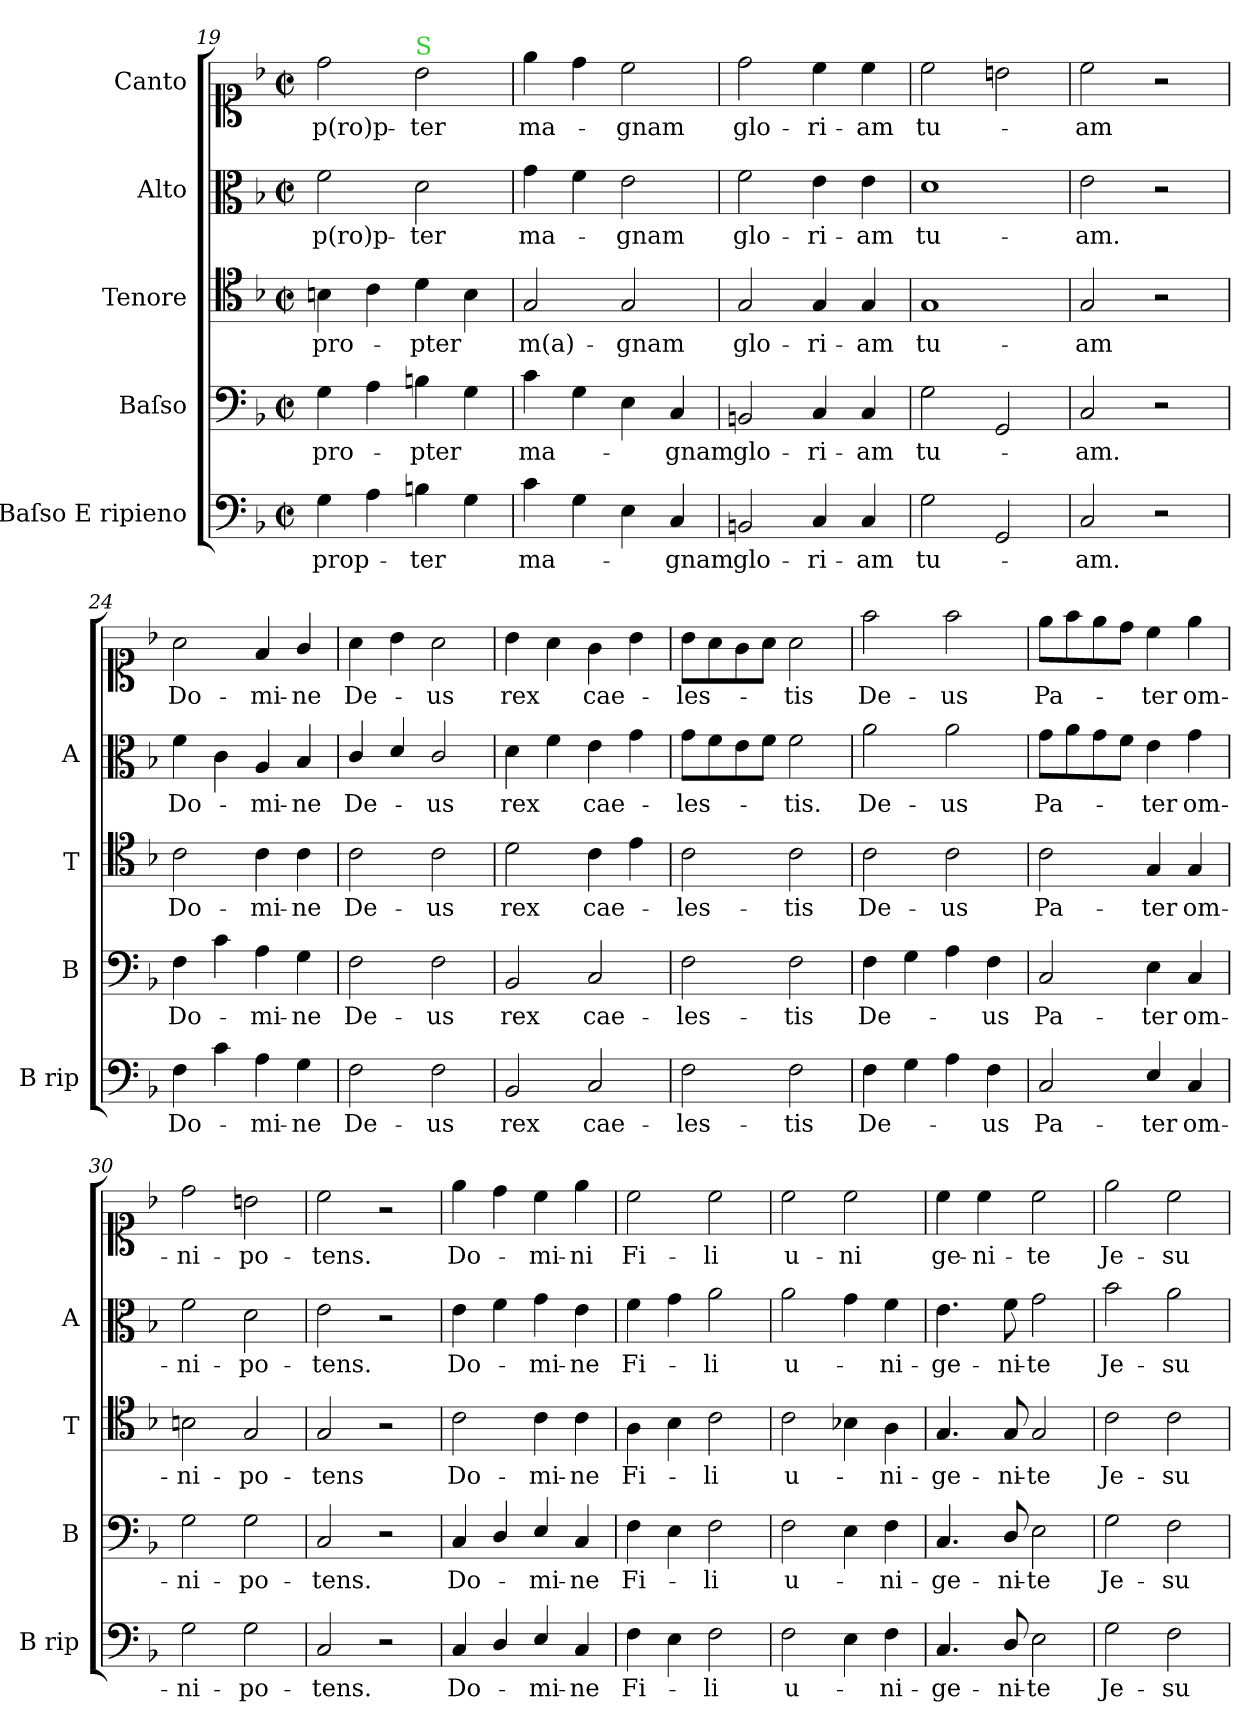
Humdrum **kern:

**kern	**text	**kern	**text	**kern	**text	**kern	**text	**kern	**text
*part5	*part5	*part4	*part4	*part3	*part3	*part2	*part2	*part1	*part1
*staff5	*staff5	*staff4	*staff4	*staff3	*staff3	*staff2	*staff2	*staff1	*staff1
*I"Baſso E ripieno	*	*I"Baſso	*	*I"Tenore	*	*I"Alto	*	*I"Canto	*
*I'B rip	*	*I'B	*	*I'T	*	*I'A	*	*	*
*clefF4	*	*clefF4	*	*clefC4	*	*clefC3	*	*clefC1	*
*k[b-]	*	*k[b-]	*	*k[b-]	*	*k[b-]	*	*k[b-]	*
*F:	*	*F:	*	*F:	*	*F:	*	*F:	*
*M2/2	*	*M2/2	*	*M2/2	*	*M2/2	*	*M2/2	*
*met(c|)	*	*met(c|)	*	*met(c|)	*	*met(c|)	*	*met(c|)	*
=19	=19	=19	=19	=19	=19	=19	=19	=19	=19
4G\	prop-	4G\	pro-	4Bn\	pro-	2f\	p(ro)p-	2dd\	p(ro)p-
4A\	.	4A\	.	4c\	.	.	.	.	.
!	!	!	!	!	!	!	!	!LO:TX:a:color=limegreen:t=S	!
4Bn\	-ter	4Bn\	-pter	4d\	-pter	2d\	-ter	2b-\	-ter
4G\	.	4G\	.	4B\	.	.	.	.	.
=20	=20	=20	=20	=20	=20	=20	=20	=20	=20
4c\	ma-	4c\	ma-	2G/	m(a)-	4g\	ma-	4ee\	ma-
4G\	.	4G\	.	.	.	4f\	.	4dd\	.
4E\	.	4E\	.	2G/	-gnam	2e\	-gnam	2cc\	-gnam
4C/	-gnam	4C/	-gnam	.	.	.	.	.	.
=21	=21	=21	=21	=21	=21	=21	=21	=21	=21
2BBn/	glo-	2BBn/	glo-	2G/	glo-	2f\	glo-	2dd\	glo-
4C/	-ri-	4C/	-ri-	4G/	-ri-	4e\	-ri-	4cc\	-ri-
4C/	-am	4C/	-am	4G/	-am	4e\	-am	4cc\	-am
=22	=22	=22	=22	=22	=22	=22	=22	=22	=22
2G\	tu-	2G\	tu-	1G	tu-	1d	tu-	2cc\	tu-
2GG/	.	2GG/	.	.	.	.	.	2bn\	.
=23	=23	=23	=23	=23	=23	=23	=23	=23	=23
2C/	-am.	2C/	-am.	2G/	-am	2e\	-am.	2cc\	-am
2r	.	2r	.	2r	.	2r	.	2r	.
=24	=24	=24	=24	=24	=24	=24	=24	=24	=24
4F\	Do-	4F\	Do-	2c\	Do-	4f\	Do-	2a\	Do-
4c\	.	4c\	.	.	.	4c\	.	.	.
4A\	-mi-	4A\	-mi-	4c\	-mi-	4A/	-mi-	4f/	-mi-
4G\	-ne	4G\	-ne	4c\	-ne	4B-/	-ne	4g/	-ne
=25	=25	=25	=25	=25	=25	=25	=25	=25	=25
2F\	De-	2F\	De-	2c\	De-	4c/	De-	4a\	De-
.	.	.	.	.	.	4d/	.	4b-\	.
2F\	-us	2F\	-us	2c\	-us	2c/	-us	2a\	-us
=26	=26	=26	=26	=26	=26	=26	=26	=26	=26
2BB-/	rex	2BB-/	rex	2d\	rex	4d\	rex	4b-\	rex
.	.	.	.	.	.	4f\	.	4a\	.
2C/	cae-	2C/	cae-	4c\	cae-	4e\	cae-	4g\	cae-
.	.	.	.	4e\	.	4g\	.	4b-\	.
=27	=27	=27	=27	=27	=27	=27	=27	=27	=27
2F\	-les-	2F\	-les-	2c\	-les-	8g\L	-les-	8b-\L	-les-
.	.	.	.	.	.	8f\	.	8a\	.
.	.	.	.	.	.	8e\	.	8g\	.
.	.	.	.	.	.	8f\J	.	8a\J	.
2F\	-tis	2F\	-tis	2c\	-tis	2f\	-tis.	2a\	-tis
=28	=28	=28	=28	=28	=28	=28	=28	=28	=28
4F\	De-	4F\	De-	2c\	De-	2a\	De-	2ff\	De-
4G\	.	4G\	.	.	.	.	.	.	.
4A\	.	4A\	.	2c\	-us	2a\	-us	2ff\	-us
4F\	-us	4F\	-us	.	.	.	.	.	.
=29	=29	=29	=29	=29	=29	=29	=29	=29	=29
2C/	Pa-	2C/	Pa-	2c\	Pa-	8g\L	Pa-	8ee\L	Pa-
.	.	.	.	.	.	8a\	.	8ff\	.
.	.	.	.	.	.	8g\	.	8ee\	.
.	.	.	.	.	.	8f\J	.	8dd\J	.
4E/	-ter	4E\	-ter	4G/	-ter	4e\	-ter	4cc\	-ter
4C/	om-	4C/	om-	4G/	om-	4g\	om-	4ee\	om-
=30	=30	=30	=30	=30	=30	=30	=30	=30	=30
2G\	-ni-	2G\	-ni-	2Bn\	-ni-	2f\	-ni-	2dd\	-ni-
2G\	-po-	2G\	-po-	2G/	-po-	2d\	-po-	2bn\	-po-
=31	=31	=31	=31	=31	=31	=31	=31	=31	=31
2C/	-tens.	2C/	-tens.	2G/	-tens	2e\	-tens.	2cc\	-tens.
2r	.	2r	.	2r	.	2r	.	2r	.
=32	=32	=32	=32	=32	=32	=32	=32	=32	=32
4C/	Do-	4C/	Do-	2c\	Do-	4e\	Do-	4ee\	Do-
4D/	.	4D/	.	.	.	4f\	.	4dd\	.
4E/	-mi-	4E/	-mi-	4c\	-mi-	4g\	-mi-	4cc\	-mi-
4C/	-ne	4C/	-ne	4c\	-ne	4e\	-ne	4ee\	-ni
=33	=33	=33	=33	=33	=33	=33	=33	=33	=33
4F\	Fi-	4F\	Fi-	4A\	Fi-	4f\	Fi-	2cc\	Fi-
4E\	.	4E\	.	4B-\	.	4g\	.	.	.
2F\	-li	2F\	-li	2c\	-li	2a\	-li	2cc\	-li
=34	=34	=34	=34	=34	=34	=34	=34	=34	=34
2F\	u-	2F\	u-	2c\	u-	2a\	u-	2cc\	u-
4E\	.	4E\	.	4B-X\	.	4g\	.	2cc\	-ni
4F\	-ni-	4F\	-ni-	4A\	-ni-	4f\	-ni-	.	.
=35	=35	=35	=35	=35	=35	=35	=35	=35	=35
4.C/	-ge-	4.C/	-ge-	4.G/	-ge-	4.e\	-ge-	4cc\	ge-
.	.	.	.	.	.	.	.	4cc\	-ni-
8D/	-ni-	8D/	-ni-	8G/	-ni-	8f\	-ni-	.	.
2E\	-te	2E\	-te	2G/	-te	2g\	-te	2cc\	-te
=36	=36	=36	=36	=36	=36	=36	=36	=36	=36
2G\	Je-	2G\	Je-	2c\	Je-	2b-\	Je-	2ee\	Je-
2F\	-su	2F\	-su	2c\	-su	2a\	-su	2cc\	-su
=	=	=	=	=	=	=	=	=	=
*-	*-	*-	*-	*-	*-	*-	*-	*-	*-
